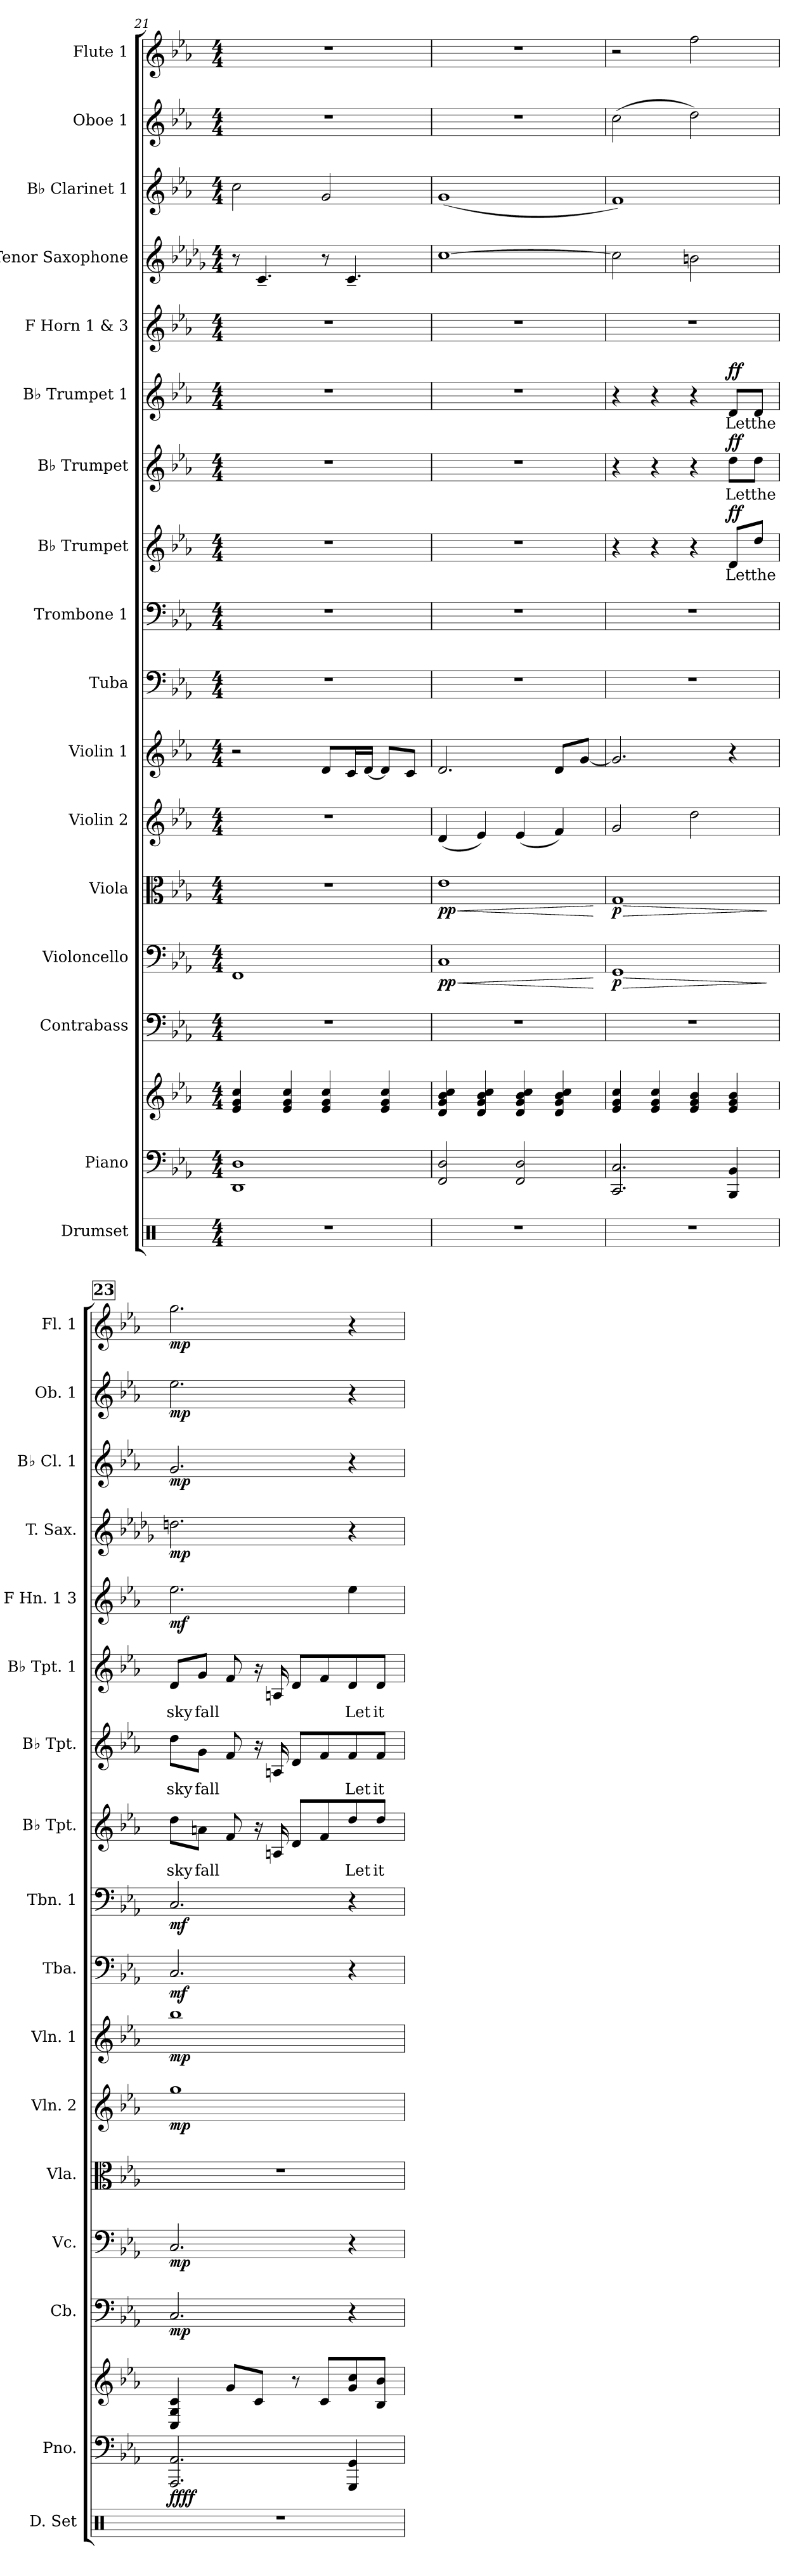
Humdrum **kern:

**kern	**kern	**kern	**dynam	**kern	**dynam	**kern	**dynam	**kern	**dynam	**kern	**dynam	**kern	**dynam	**kern	**dynam	**kern	**dynam	**kern	**text	**dynam	**kern	**text	**dynam	**kern	**text	**dynam	**kern	**dynam	**kern	**dynam	**kern	**dynam	**kern	**dynam	**kern	**dynam
*part17	*part16	*part16	*part16	*part15	*part15	*part14	*part14	*part13	*part13	*part12	*part12	*part11	*part11	*part10	*part10	*part9	*part9	*part8	*part8	*part8	*part7	*part7	*part7	*part6	*part6	*part6	*part5	*part5	*part4	*part4	*part3	*part3	*part2	*part2	*part1	*part1
*staff18	*staff17	*staff16	*staff16/17	*staff15	*staff15	*staff14	*staff14	*staff13	*staff13	*staff12	*staff12	*staff11	*staff11	*staff10	*staff10	*staff9	*staff9	*staff8	*staff8	*staff8	*staff7	*staff7	*staff7	*staff6	*staff6	*staff6	*staff5	*staff5	*staff4	*staff4	*staff3	*staff3	*staff2	*staff2	*staff1	*staff1
*I"Drumset	*I"Piano	*	*	*I"Contrabass	*	*I"Violoncello	*	*I"Viola	*	*I"Violin 2	*	*I"Violin 1	*	*I"Tuba	*	*I"Trombone 1	*	*I"B♭ Trumpet	*	*	*I"B♭ Trumpet	*	*	*I"B♭ Trumpet 1	*	*	*I"F Horn 1 &amp; 3	*	*I"Tenor Saxophone	*	*I"B♭ Clarinet 1	*	*I"Oboe 1	*	*I"Flute 1	*
*I'D. Set	*I'Pno.	*	*	*I'Cb.	*	*I'Vc.	*	*I'Vla.	*	*I'Vln. 2	*	*I'Vln. 1	*	*I'Tba.	*	*I'Tbn. 1	*	*I'B♭ Tpt.	*	*	*I'B♭ Tpt.	*	*	*I'B♭ Tpt. 1	*	*	*I'F Hn. 1 3	*	*I'T. Sax.	*	*I'B♭ Cl. 1	*	*I'Ob. 1	*	*I'Fl. 1	*
!!LO:PB:g=z
*clefX	*clefF4	*clefG2	*	*clefF4	*	*clefF4	*	*clefC3	*	*clefG2	*	*clefG2	*	*clefF4	*	*clefF4	*	*clefG2	*	*	*clefG2	*	*	*clefG2	*	*	*clefG2	*	*clefG2	*	*clefG2	*	*clefG2	*	*clefG2	*
*	*	*	*	*ITrd7c12	*	*	*	*	*	*	*	*	*	*	*	*	*	*ITrd1c2	*	*	*ITrd1c2	*	*	*ITrd1c2	*	*	*ITrd4c7	*	*ITrd8c14	*	*ITrd1c2	*	*	*	*	*
*k[]	*k[b-e-a-]	*k[b-e-a-]	*	*k[b-e-a-]	*	*k[b-e-a-]	*	*k[b-e-a-]	*	*k[b-e-a-]	*	*k[b-e-a-]	*	*k[b-e-a-]	*	*k[b-e-a-]	*	*k[b-e-a-d-g-]	*	*	*k[b-e-a-d-g-]	*	*	*k[b-e-a-d-g-]	*	*	*k[b-e-a-d-]	*	*k[b-e-a-d-g-]	*	*k[b-e-a-d-g-]	*	*k[b-e-a-]	*	*k[b-e-a-]	*
*M4/4	*M4/4	*M4/4	*	*M4/4	*	*M4/4	*	*M4/4	*	*M4/4	*	*M4/4	*	*M4/4	*	*M4/4	*	*M4/4	*	*	*M4/4	*	*	*M4/4	*	*	*M4/4	*	*M4/4	*	*M4/4	*	*M4/4	*	*M4/4	*
=21	=21	=21	=21	=21	=21	=21	=21	=21	=21	=21	=21	=21	=21	=21	=21	=21	=21	=21	=21	=21	=21	=21	=21	=21	=21	=21	=21	=21	=21	=21	=21	=21	=21	=21	=21	=21
1r	1DD 1D	4e-/ 4g/ 4cc/	.	1r	.	1FF	.	1r	.	1r	.	2r	.	1r	.	1r	.	1r	.	.	1r	.	.	1r	.	.	1r	.	8r	.	2b-\	.	1r	.	1r	.
.	.	.	.	.	.	.	.	.	.	.	.	.	.	.	.	.	.	.	.	.	.	.	.	.	.	.	.	.	4.C~/	.	.	.	.	.	.	.
.	.	4e-/ 4g/ 4cc/	.	.	.	.	.	.	.	.	.	.	.	.	.	.	.	.	.	.	.	.	.	.	.	.	.	.	.	.	.	.	.	.	.	.
.	.	4e-/ 4g/ 4cc/	.	.	.	.	.	.	.	.	.	8d/L	.	.	.	.	.	.	.	.	.	.	.	.	.	.	.	.	8r	.	2f/	.	.	.	.	.
.	.	.	.	.	.	.	.	.	.	.	.	16c/L	.	.	.	.	.	.	.	.	.	.	.	.	.	.	.	.	4.C~/	.	.	.	.	.	.	.
.	.	.	.	.	.	.	.	.	.	.	.	[16d/JJ	.	.	.	.	.	.	.	.	.	.	.	.	.	.	.	.	.	.	.	.	.	.	.	.
.	.	4e-/ 4g/ 4cc/	.	.	.	.	.	.	.	.	.	8d/L]	.	.	.	.	.	.	.	.	.	.	.	.	.	.	.	.	.	.	.	.	.	.	.	.
.	.	.	.	.	.	.	.	.	.	.	.	8c/J	.	.	.	.	.	.	.	.	.	.	.	.	.	.	.	.	.	.	.	.	.	.	.	.
=22	=22	=22	=22	=22	=22	=22	=22	=22	=22	=22	=22	=22	=22	=22	=22	=22	=22	=22	=22	=22	=22	=22	=22	=22	=22	=22	=22	=22	=22	=22	=22	=22	=22	=22	=22	=22
!	!	!	!	!	!	!	!LO:HP:b	!	!LO:HP:b	!	!	!	!	!	!	!	!	!	!	!	!	!	!	!	!	!	!	!	!	!	!	!	!	!	!	!
!	!	!	!	!	!	!	!LO:DY:n=1:b	!	!LO:DY:n=1:b	!	!	!	!	!	!	!	!	!	!	!	!	!	!	!	!	!	!	!	!	!	!	!	!	!	!	!
1r	2FF/ 2D/	4d/ 4g/ 4b-/ 4cc/	.	1r	.	1C	< pp	1e-	< pp	(<4d/	.	2.d/	.	1r	.	1r	.	1r	.	.	1r	.	.	1r	.	.	1r	.	[1c	.	(<1f	.	1r	.	1r	.
.	.	4d/ 4g/ 4b-/ 4cc/	.	.	.	.	.	.	.	4e-/)	.	.	.	.	.	.	.	.	.	.	.	.	.	.	.	.	.	.	.	.	.	.	.	.	.	.
.	2FF/ 2D/	4d/ 4g/ 4b-/ 4cc/	.	.	.	.	.	.	.	(<4e-/	.	.	.	.	.	.	.	.	.	.	.	.	.	.	.	.	.	.	.	.	.	.	.	.	.	.
.	.	4d/ 4g/ 4b-/ 4cc/	.	.	.	.	.	.	.	4f/)	.	8d/L	.	.	.	.	.	.	.	.	.	.	.	.	.	.	.	.	.	.	.	.	.	.	.	.
.	.	.	.	.	.	.	.	.	.	.	.	[8g/J	.	.	.	.	.	.	.	.	.	.	.	.	.	.	.	.	.	.	.	.	.	.	.	.
.	.	.	.	.	.	.	[	.	[	.	.	.	.	.	.	.	.	.	.	.	.	.	.	.	.	.	.	.	.	.	.	.	.	.	.	.
=23	=23	=23	=23	=23	=23	=23	=23	=23	=23	=23	=23	=23	=23	=23	=23	=23	=23	=23	=23	=23	=23	=23	=23	=23	=23	=23	=23	=23	=23	=23	=23	=23	=23	=23	=23	=23
!	!	!	!	!	!	!	!LO:HP:b	!	!LO:HP:b	!	!	!	!	!	!	!	!	!	!	!	!	!	!	!	!	!	!	!	!	!	!	!	!	!	!	!
!	!	!	!	!	!	!	!LO:DY:n=1:b	!	!LO:DY:n=1:b	!	!	!	!	!	!	!	!	!	!	!	!	!	!	!	!	!	!	!	!	!	!	!	!	!	!	!
1r	2.CC/ 2.C/	4e-/ 4g/ 4cc/	.	1r	.	1GG	> p	1G	> p	2g/	.	2.g/]	.	1r	.	1r	.	4r	.	.	4r	.	.	4r	.	.	1r	.	2c\]	.	1e-)	.	(>2cc\	.	2r	.
.	.	4e-/ 4g/ 4cc/	.	.	.	.	.	.	.	.	.	.	.	.	.	.	.	4r	.	.	4r	.	.	4r	.	.	.	.	.	.	.	.	.	.	.	.
.	.	4e-/ 4g/ 4b-/	.	.	.	.	.	.	.	2dd\	.	.	.	.	.	.	.	4r	.	.	4r	.	.	4r	.	.	.	.	2Bn\	.	.	.	2dd\)	.	2ff\	.
!	!	!	!	!	!	!	!	!	!	!	!	!	!	!	!	!	!	!	!LO:LY:b	!LO:DY:b	!	!LO:LY:b	!LO:DY:b	!	!LO:LY:b	!LO:DY:b	!	!	!	!	!	!	!	!	!	!
.	4BBB-/ 4BB-/	4e-/ 4g/ 4b-/	.	.	.	.	.	.	.	.	.	4r	.	.	.	.	.	8c/L	Let	ff	8cc\L	Let	ff	8c/L	Let	ff	.	.	.	.	.	.	.	.	.	.
!	!	!	!	!	!	!	!	!	!	!	!	!	!	!	!	!	!	!	!LO:LY:b	!	!	!LO:LY:b	!	!	!LO:LY:b	!	!	!	!	!	!	!	!	!	!	!
.	.	.	.	.	.	.	.	.	.	.	.	.	.	.	.	.	.	8cc/J	the	.	8cc\J	the	.	8c/J	the	.	.	.	.	.	.	.	.	.	.	.
.	.	.	.	.	.	.	]	.	]	.	.	.	.	.	.	.	.	.	.	.	.	.	.	.	.	.	.	.	.	.	.	.	.	.	.	.
!!LO:REH:place=s1:a:B:fs=14:t=23
=24	=24	=24	=24	=24	=24	=24	=24	=24	=24	=24	=24	=24	=24	=24	=24	=24	=24	=24	=24	=24	=24	=24	=24	=24	=24	=24	=24	=24	=24	=24	=24	=24	=24	=24	=24	=24
!	!	!	!LO:DY:b=2	!	!	!	!	!	!	!	!	!	!	!	!	!	!	!	!LO:LY:b	!	!	!LO:LY:b	!	!	!LO:LY:b	!	!	!	!	!	!	!	!	!	!	!
!	!	!	!LO:DY:n=1:b	!	!LO:DY:b	!	!LO:DY:b	!	!	!	!LO:DY:b	!	!LO:DY:b	!	!LO:DY:b	!	!LO:DY:b	!	!	!	!	!	!	!	!	!	!	!LO:DY:b	!	!LO:DY:b	!	!LO:DY:b	!	!LO:DY:b	!	!LO:DY:b
1r	2.AAA-/ 2.AA-/	4C/ 4G/ 4c/	ff ff	2.CC/	mp	2.C/	mp	1r	.	1gg	mp	1bb-	mp	2.C/	mf	2.C/	mf	8cc\L	sky	.	8cc\L	sky	.	8c/L	sky	.	2.a-\	mf	2.dn\	mp	2.f/	mp	2.ee-\	mp	2.gg\	mp
!	!	!	!	!	!	!	!	!	!	!	!	!	!	!	!	!	!	!	!LO:LY:b	!	!	!LO:LY:b	!	!	!LO:LY:b	!	!	!	!	!	!	!	!	!	!	!
.	.	.	.	.	.	.	.	.	.	.	.	.	.	.	.	.	.	8gn\J	fall	.	8f\J	fall	.	8f/J	fall	.	.	.	.	.	.	.	.	.	.	.
.	.	8g/L	.	.	.	.	.	.	.	.	.	.	.	.	.	.	.	8e-/	.	.	8e-/	.	.	8e-/	.	.	.	.	.	.	.	.	.	.	.	.
.	.	8c/J	.	.	.	.	.	.	.	.	.	.	.	.	.	.	.	16r	.	.	16r	.	.	16r	.	.	.	.	.	.	.	.	.	.	.	.
.	.	.	.	.	.	.	.	.	.	.	.	.	.	.	.	.	.	16Gn/	.	.	16Gn/	.	.	16Gn/	.	.	.	.	.	.	.	.	.	.	.	.
.	.	8r	.	.	.	.	.	.	.	.	.	.	.	.	.	.	.	8c/L	.	.	8c/L	.	.	8c/L	.	.	.	.	.	.	.	.	.	.	.	.
.	.	8c/L	.	.	.	.	.	.	.	.	.	.	.	.	.	.	.	8e-/	.	.	8e-/	.	.	8e-/	.	.	.	.	.	.	.	.	.	.	.	.
!	!	!	!	!	!	!	!	!	!	!	!	!	!	!	!	!	!	!	!LO:LY:b	!	!	!LO:LY:b	!	!	!LO:LY:b	!	!	!	!	!	!	!	!	!	!	!
.	4GGG/ 4GG/	8g/ 8cc/	.	4r	.	4r	.	.	.	.	.	.	.	4r	.	4r	.	8cc/	Let	.	8e-/	Let	.	8c/	Let	.	4a-\	.	4r	.	4r	.	4r	.	4r	.
!	!	!	!	!	!	!	!	!	!	!	!	!	!	!	!	!	!	!	!LO:LY:b	!	!	!LO:LY:b	!	!	!LO:LY:b	!	!	!	!	!	!	!	!	!	!	!
.	.	8B-/ 8b-/J	.	.	.	.	.	.	.	.	.	.	.	.	.	.	.	8cc/J	it	.	8e-/J	it	.	8c/J	it	.	.	.	.	.	.	.	.	.	.	.
=	=	=	=	=	=	=	=	=	=	=	=	=	=	=	=	=	=	=	=	=	=	=	=	=	=	=	=	=	=	=	=	=	=	=	=	=
*-	*-	*-	*-	*-	*-	*-	*-	*-	*-	*-	*-	*-	*-	*-	*-	*-	*-	*-	*-	*-	*-	*-	*-	*-	*-	*-	*-	*-	*-	*-	*-	*-	*-	*-	*-	*-
